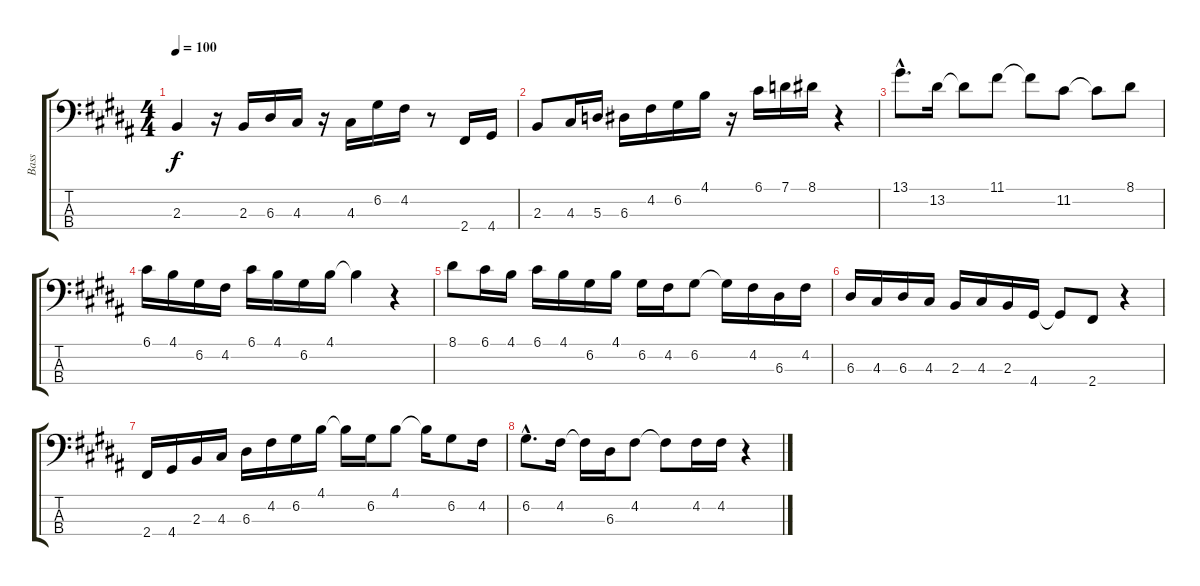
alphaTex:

\track ("Bass" "Bass") {instrument acousticbass}
\staff {score tabs}
\tuning (G2 D2 A1 E1) {hide}
\ts (4 4)
\tempo 100
\clef f4
\ks b
2.3.4{dy f} r.16 2.3.16 6.3.16 4.3.16 r.16 4.3.16 6.2.16 4.2.16 r.8 2.4.16 4.4.16 |
2.3.8 4.3.16 5.3.16 6.3.16 4.2.16 6.2.16 4.1.16 r.16 6.1.16 7.1.16 8.1.16 r.4 |
13.1{hac}.8{d} 13.2.16 13.2{t}.8 11.1.8 11.1{t}.8 11.2.8 11.2{t}.8 8.1.8 |
6.1.16 4.1.16 6.2.16 4.2.16 6.1.16 4.1.16 6.2.16 4.1.16 4.1{t}.4 r.4 |
8.1.8 6.1.16 4.1.16 6.1.16 4.1.16 6.2.16 4.1.16 6.2.16 4.2.16 6.2.8 6.2{t}.16 4.2.16 6.3.16 4.2.16 |
6.3.16 4.3.16 6.3.16 4.3.16 2.3.16 4.3.16 2.3.16 4.4.16 4.4{t}.8 2.4.8 r.4 |
2.4.16 4.4.16 2.3.16 4.3.16 6.3.16 4.2.16 6.2.16 4.1.16 4.1{t}.16 6.2.16 4.1.8 4.1{t}.16 6.2.8 4.2.16 |
6.2{hac}.8{d} 4.2.16 4.2{t}.16 6.3.16 4.2.8 4.2{t}.8 4.2.16 4.2.16 r.4
